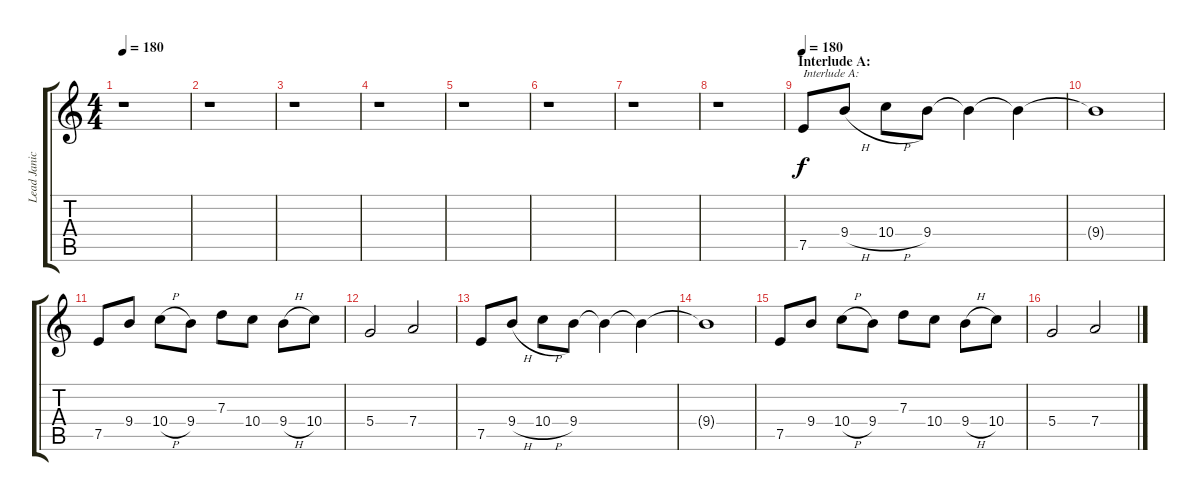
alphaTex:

\track ("Lead Janick Gers" "Lead Janic") {instrument overdrivenguitar}
\staff {score tabs}
\tuning (E4 B3 G3 D3 A2 E2) {hide}
\ts (4 4)
\tempo 180
\clef g2
\ks c
r.1{dy f} |
r.1 |
r.1 |
r.1 |
r.1 |
r.1 |
r.1 |
r.1 |
\section ("" "Interlude A:")
\tempo 180
7.5.8{txt "Interlude A:"} 9.4{h}.8 10.4{h}.8 9.4.8 9.4{t}.4 9.4{t}.4 |
9.4{t}.1 |
7.5.8 9.4.8 10.4{h}.8 9.4.8 7.3.8 10.4.8 9.4{h}.8 10.4.8 |
5.4.2 7.4.2 |
7.5.8 9.4{h}.8 10.4{h}.8 9.4.8 9.4{t}.4 9.4{t}.4 |
9.4{t}.1 |
7.5.8 9.4.8 10.4{h}.8 9.4.8 7.3.8 10.4.8 9.4{h}.8 10.4.8 |
5.4.2 7.4.2
